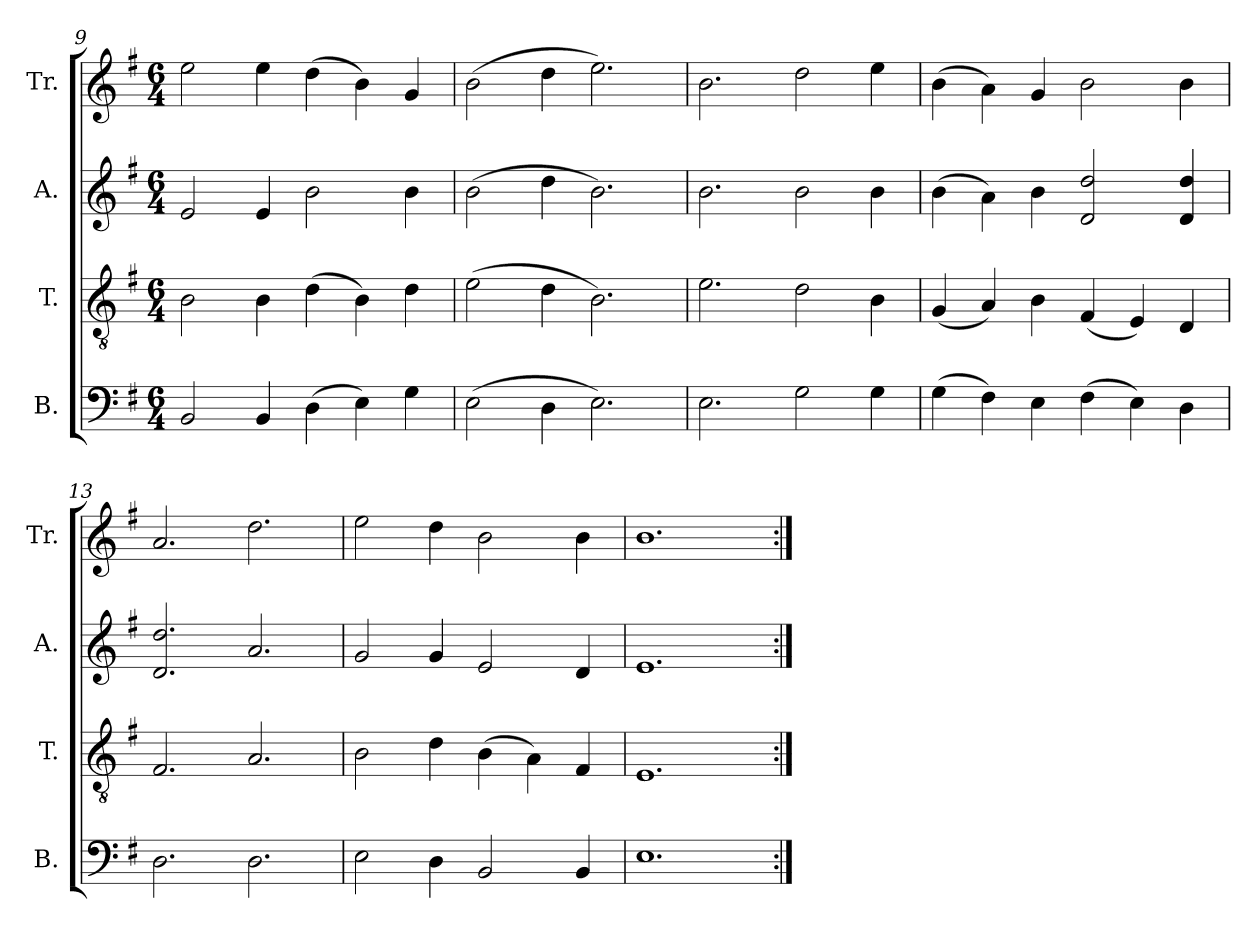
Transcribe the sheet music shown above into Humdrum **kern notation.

**kern	**kern	**kern	**kern
*part4	*part3	*part2	*part1
*staff4	*staff3	*staff2	*staff1
*I"B.	*I"T.	*I"A.	*I"Tr.
*I'B.	*I'T.	*I'A.	*I'Tr.
*clefF4	*clefGv2	*clefG2	*clefG2
*k[f#]	*k[f#]	*k[f#]	*k[f#]
*M6/4	*M6/4	*M6/4	*M6/4
=9	=9	=9	=9
2BB!/	2B!\	2e!/	2ee!\
4BB!/	4B!\	4e!/	4ee!\
(>4D!\	(>4d!\	2b!\	(>4dd!\
4E!\)	4B!\)	.	4b!\)
4G!\	4d!\	4b!\	4g!/
=10	=10	=10	=10
(>2E!\	(>2e!\	(>2b!\	(>2b!\
4D!\	4d!\	4dd!\	4dd!\
2.E!\)	2.B!\)	2.b!\)	2.ee!\)
=11	=11	=11	=11
2.E!\	2.e!\	2.b!\	2.b!\
2G!\	2d!\	2b!\	2dd!\
4G!\	4B!\	4b!\	4ee!\
=12	=12	=12	=12
(>4G!\	(<4G!/	(>4b!\	(>4b!\
4F#!\)	4A!/)	4a!\)	4a!\)
4E!\	4B!\	4b!\	4g!/
(>4F#!\	(<4F#!/	2d!/ 2dd!/	2b!\
4E!\)	4E!/)	.	.
4D!\	4D!/	4d!/ 4dd!/	4b!\
=13	=13	=13	=13
2.D!\	2.F#!/	2.d!/ 2.dd!/	2.a!/
2.D!\	2.A!/	2.a!/	2.dd!\
=14	=14	=14	=14
2E!\	2B!\	2g!/	2ee!\
4D!\	4d!\	4g!/	4dd!\
2BB!/	(>4B!\	2e!/	2b!\
.	4A!\)	.	.
4BB!/	4F#!/	4d!/	4b!\
!!LO:PB:g=z
=15	=15	=15	=15
1.E!	1.E!	1.e!	1.b!
=:|!	=:|!	=:|!	=:|!
*-	*-	*-	*-
